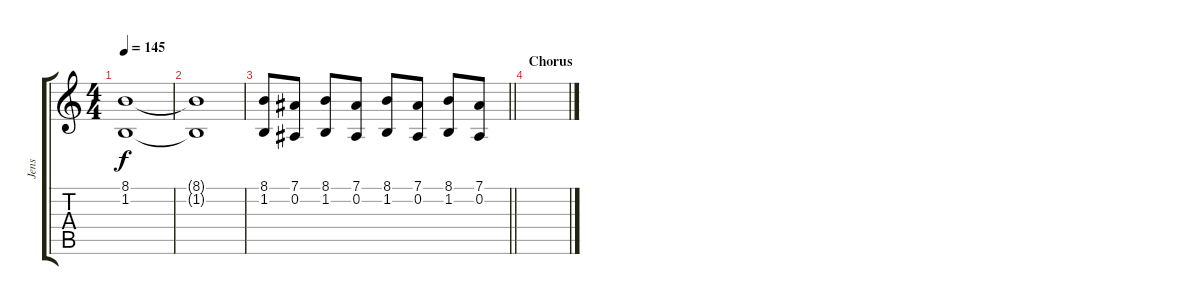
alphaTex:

\track ("Jens" "Jens") {instrument stringensemble1}
\staff {score tabs}
\tuning (Eb4 Bb3 Gb3 Db3 Ab2 Eb2) {hide}
\ts (4 4)
\tempo 145
\clef g2
\ks c
(8.1 1.2).1{dy f} |
(8.1{t} 1.2{t}).1 |
\barLineRight lightlight
(8.1 1.2).8 (7.1 0.2).8 (8.1 1.2).8 (7.1 0.2).8 (8.1 1.2).8 (7.1 0.2).8 (8.1 1.2).8 (7.1 0.2).8 |
\section ("" "Chorus")
